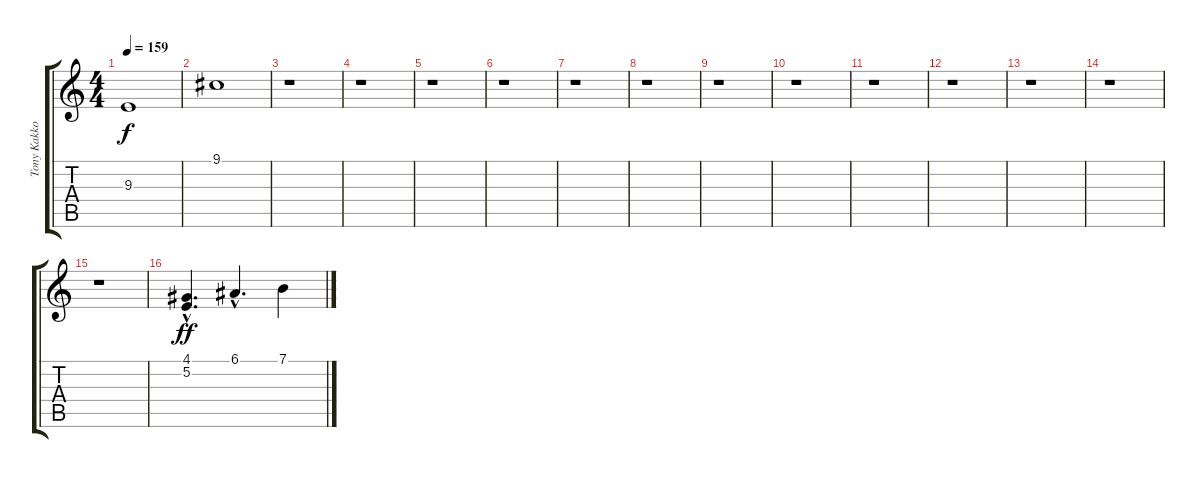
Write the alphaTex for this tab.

\track ("Tony Kakko" "Tony Kakko") {instrument synthstrings1}
\staff {score tabs}
\tuning (E4 B3 G3 D3 A2 E2) {hide}
\ts (4 4)
\tempo 159
\clef g2
\ks c
9.3.1{dy f} |
9.1.1 |
r.1 |
r.1 |
r.1 |
r.1 |
r.1 |
r.1 |
r.1 |
r.1 |
r.1 |
r.1 |
r.1 |
r.1 |
r.1 |
(4.1{hac} 5.2).4{d dy ff} 6.1{hac}.4{d} 7.1.4
